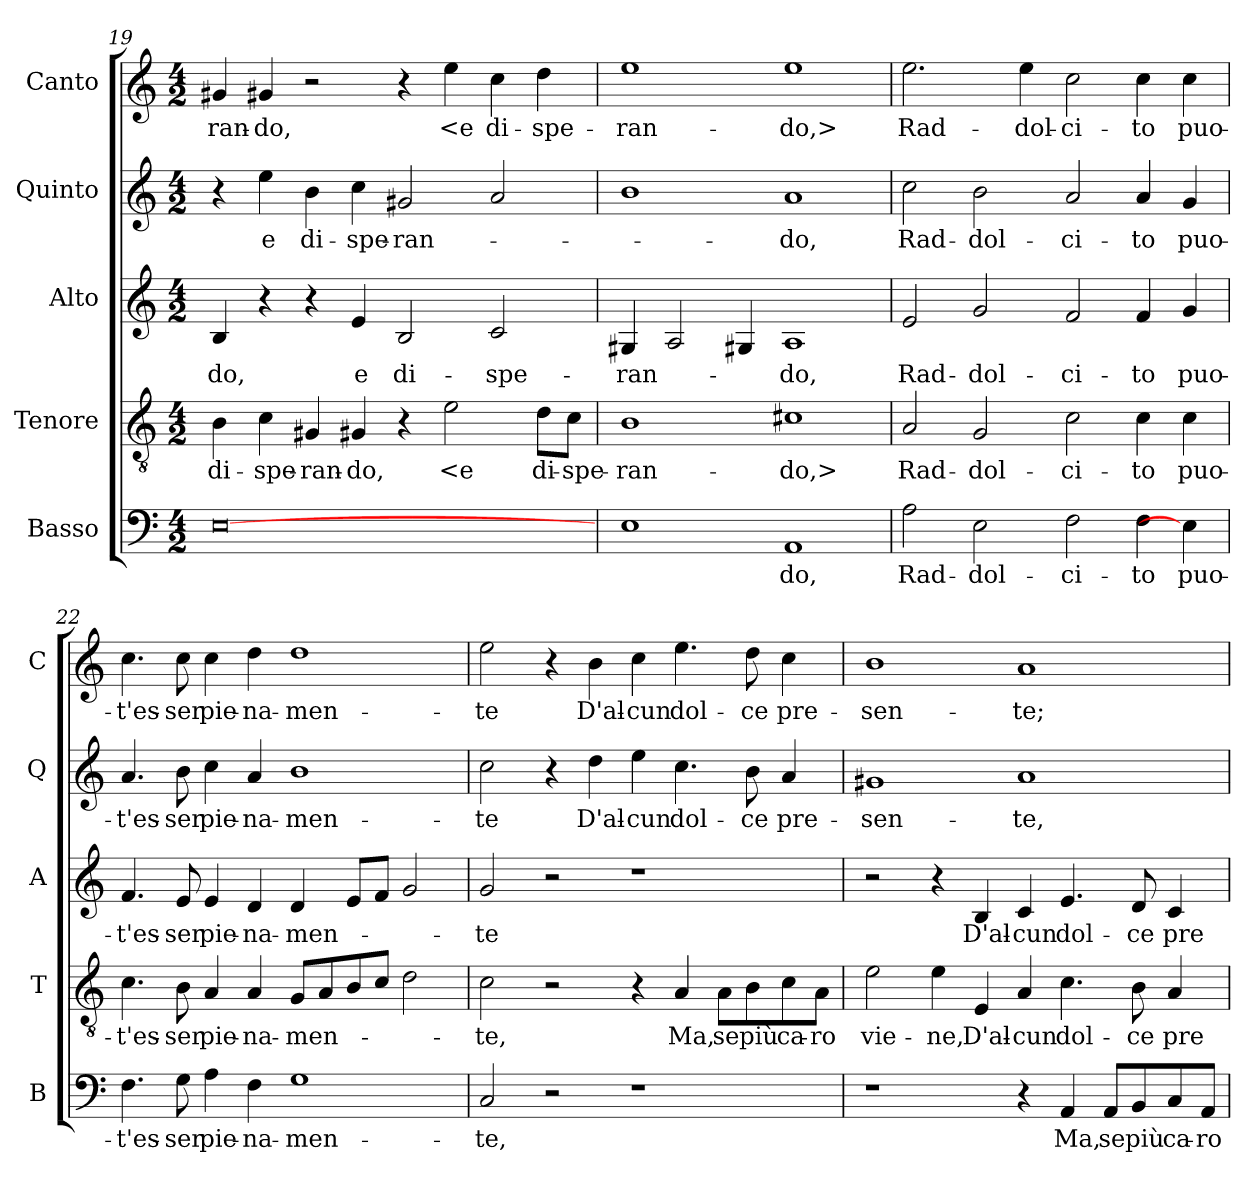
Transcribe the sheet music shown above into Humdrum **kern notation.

**kern	**text	**kern	**text	**kern	**text	**kern	**text	**kern	**text
*part5	*part5	*part4	*part4	*part3	*part3	*part2	*part2	*part1	*part1
*staff5	*staff5	*staff4	*staff4	*staff3	*staff3	*staff2	*staff2	*staff1	*staff1
*I"Basso	*	*I"Tenore	*	*I"Alto	*	*I"Quinto	*	*I"Canto	*
*I'B	*	*I'T	*	*I'A	*	*I'Q	*	*I'C	*
*clefF4	*	*clefGv2	*	*clefG2	*	*clefG2	*	*clefG2	*
*k[]	*	*k[]	*	*k[]	*	*k[]	*	*k[]	*
*C:	*	*C:	*	*C:	*	*C:	*	*C:	*
*M4/2	*	*M4/2	*	*M4/2	*	*M4/2	*	*M4/2	*
=19	=19	=19	=19	=19	=19	=19	=19	=19	=19
[0E	.	4B	di-	4B	-do,	4r	.	4g#X	-ran-
.	.	4c	-spe-	4r	.	4ee	e	4g#X	-do,
.	.	4G#X	-ran-	4r	.	4b	di-	2r	.
.	.	4G#X	-do,	4e	e	4cc	-spe-	.	.
.	.	4r	.	2B	di-	2g#X	-ran-	4r	.
.	.	2e	<e	.	.	.	.	4ee	<e
.	.	.	.	2c	-spe-	2a	.	4cc	di-
.	.	8dL	di-	.	.	.	.	4dd	-spe-
.	.	8cJ	-spe-	.	.	.	.	.	.
=20	=20	=20	=20	=20	=20	=20	=20	=20	=20
1E	.	1B	-ran-	4G#X	-ran-	1b	.	1ee	-ran-
.	.	.	.	2A	.	.	.	.	.
.	.	.	.	4G#X	.	.	.	.	.
1AA	-do,	1c#X	-do,>	1A	-do,	1a	-do,	1ee	-do,>
=21	=21	=21	=21	=21	=21	=21	=21	=21	=21
2A	Rad-	2A	Rad-	2e	Rad-	2cc	Rad-	2.ee	Rad-
2E	-dol-	2G	-dol-	2g	-dol-	2b	-dol-	.	.
.	.	.	.	.	.	.	.	4ee	-dol-
2F	-ci-	2c	-ci-	2f	-ci-	2a	-ci-	2cc	-ci-
4F	-to	4c	-to	4f	-to	4a	-to	4cc	-to
4E]	puo-	4c	puo-	4g	puo-	4g	puo-	4cc	puo-
=22	=22	=22	=22	=22	=22	=22	=22	=22	=22
4.F	-t'es-	4.c	-t'es-	4.f	-t'es-	4.a	-t'es-	4.cc	-t'es-
8G	-ser	8B	-ser	8e	-ser	8b	-ser	8cc	-ser
4A	pie-	4A	pie-	4e	pie-	4cc	pie-	4cc	pie-
4F	-na-	4A	-na-	4d	-na-	4a	-na-	4dd	-na-
1G	-men-	8GL	-men-	4d	-men-	1b	-men-	1dd	-men-
.	.	8A	.	.	.	.	.	.	.
.	.	8B	.	8eL	.	.	.	.	.
.	.	8cJ	.	8fJ	.	.	.	.	.
.	.	2d	.	2g	.	.	.	.	.
=23	=23	=23	=23	=23	=23	=23	=23	=23	=23
2C	-te,	2c	-te,	2g	-te	2cc	-te	2ee	-te
2r	.	2r	.	2r	.	4r	.	4r	.
.	.	.	.	.	.	4dd	D'al-	4b	D'al-
1r	.	4r	.	1r	.	4ee	-cun	4cc	-cun
.	.	4A	Ma,	.	.	4.cc	dol-	4.ee	dol-
.	.	8AL	se	.	.	.	.	.	.
.	.	8B	più	.	.	8b	-ce	8dd	-ce
.	.	8c	ca-	.	.	4a	pre-	4cc	pre-
.	.	8AJ	-ro	.	.	.	.	.	.
=24	=24	=24	=24	=24	=24	=24	=24	=24	=24
1r	.	2e	vie-	2r	.	1g#X	-sen-	1b	-sen-
.	.	4e	-ne,	4r	.	.	.	.	.
.	.	4E	D'al-	4B	D'al-	.	.	.	.
4r	.	4A	-cun	4c	-cun	1a	-te,	1a	-te;
4AA	Ma,	4.c	dol-	4.e	dol-	.	.	.	.
8AAL	se	.	.	.	.	.	.	.	.
8BB	più	8B	-ce	8d	-ce	.	.	.	.
8C	ca-	4A	pre-	4c	pre-	.	.	.	.
8AAJ	-ro	.	.	.	.	.	.	.	.
=	=	=	=	=	=	=	=	=	=
*-	*-	*-	*-	*-	*-	*-	*-	*-	*-
